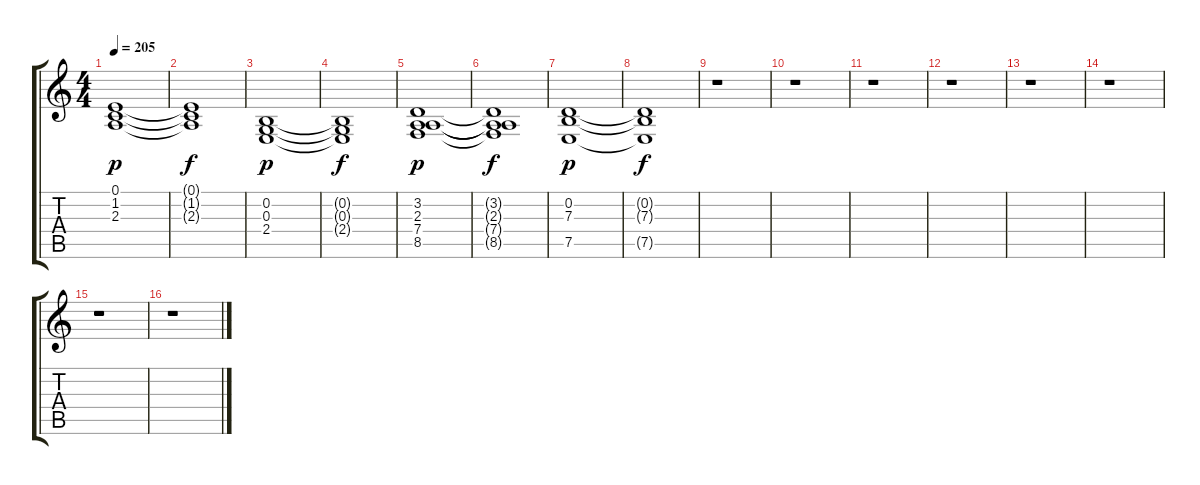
\track "" {instrument pad8sweep}
\staff {score tabs}
\tuning (E4 B3 G3 D3 A2 E2) {hide}
\ts (4 4)
\tempo 205
\clef g2
\ks c
(0.1 1.2 2.3).1{dy p} |
(0.1{t} 1.2{t} 2.3{t}).1{dy f} |
(0.2 0.3 2.4).1{dy p} |
(0.2{t} 0.3{t} 2.4{t}).1{dy f} |
(3.2 2.3 7.4 8.5).1{dy p} |
(3.2{t} 2.3{t} 7.4{t} 8.5{t}).1{dy f} |
(0.2 7.3 7.5).1{dy p} |
(0.2{t} 7.3{t} 7.5{t}).1{dy f} |
r.1 |
r.1 |
r.1 |
r.1 |
r.1 |
r.1 |
r.1 |
r.1
